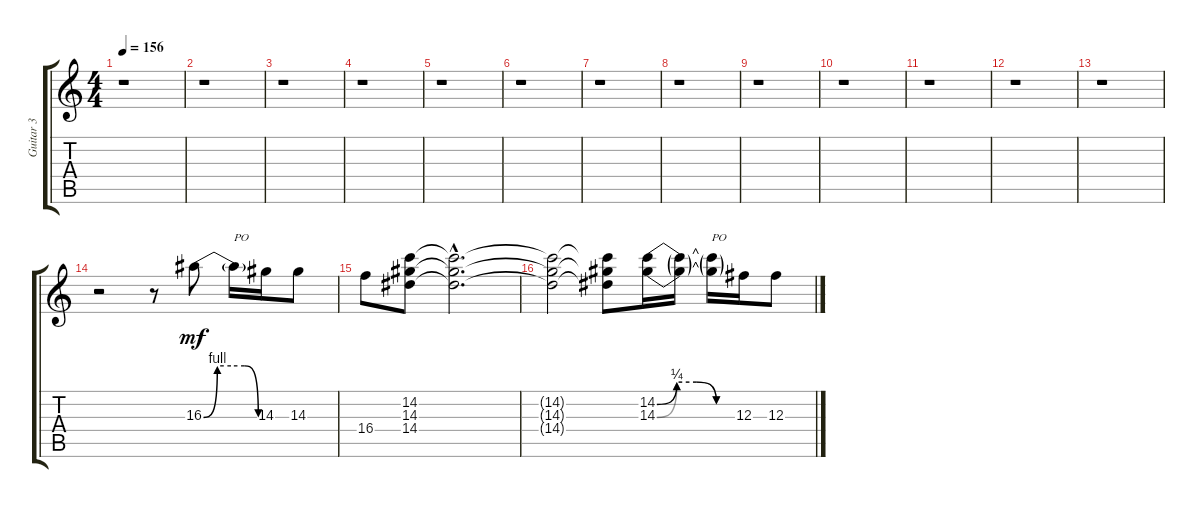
\track ("Guitar 3" "Guitar 3") {instrument distortionguitar}
\staff {score tabs}
\tuning (Eb4 Bb3 Gb3 Db3 Ab2 Eb2) {hide}
\ts (4 4)
\tempo 156
\clef g2
\ks c
r.1{dy mf instrument distortionguitar} |
r.1 |
r.1 |
r.1 |
r.1 |
r.1 |
r.1 |
r.1 |
r.1 |
r.1 |
r.1 |
r.1 |
r.1 |
r.2 r.8 16.3{be (custom 0 0 15 4 30 4 45 4 60 0)}.8 16.3{t}.16{txt "PO"} 14.3.16 14.3.8 |
16.4.8 (14.2 14.3 14.4).8 (14.2{hac t} 14.3{hac t} 14.4{hac t}).2{d} |
(14.2{t} 14.3{t} 14.4{t}).2 (14.2{t} 14.3{t} 14.4{t}).8 (14.2{be (custom 0 0 15 1 30 1 45 0 60 0)} 14.3{be (custom 0 0 15 1 30 1 45 0 60 0)}).16 (14.2{t} 14.3{t}).16 (14.2{t} 14.3{t}).16{txt "PO"} 12.3.16 12.3.8
